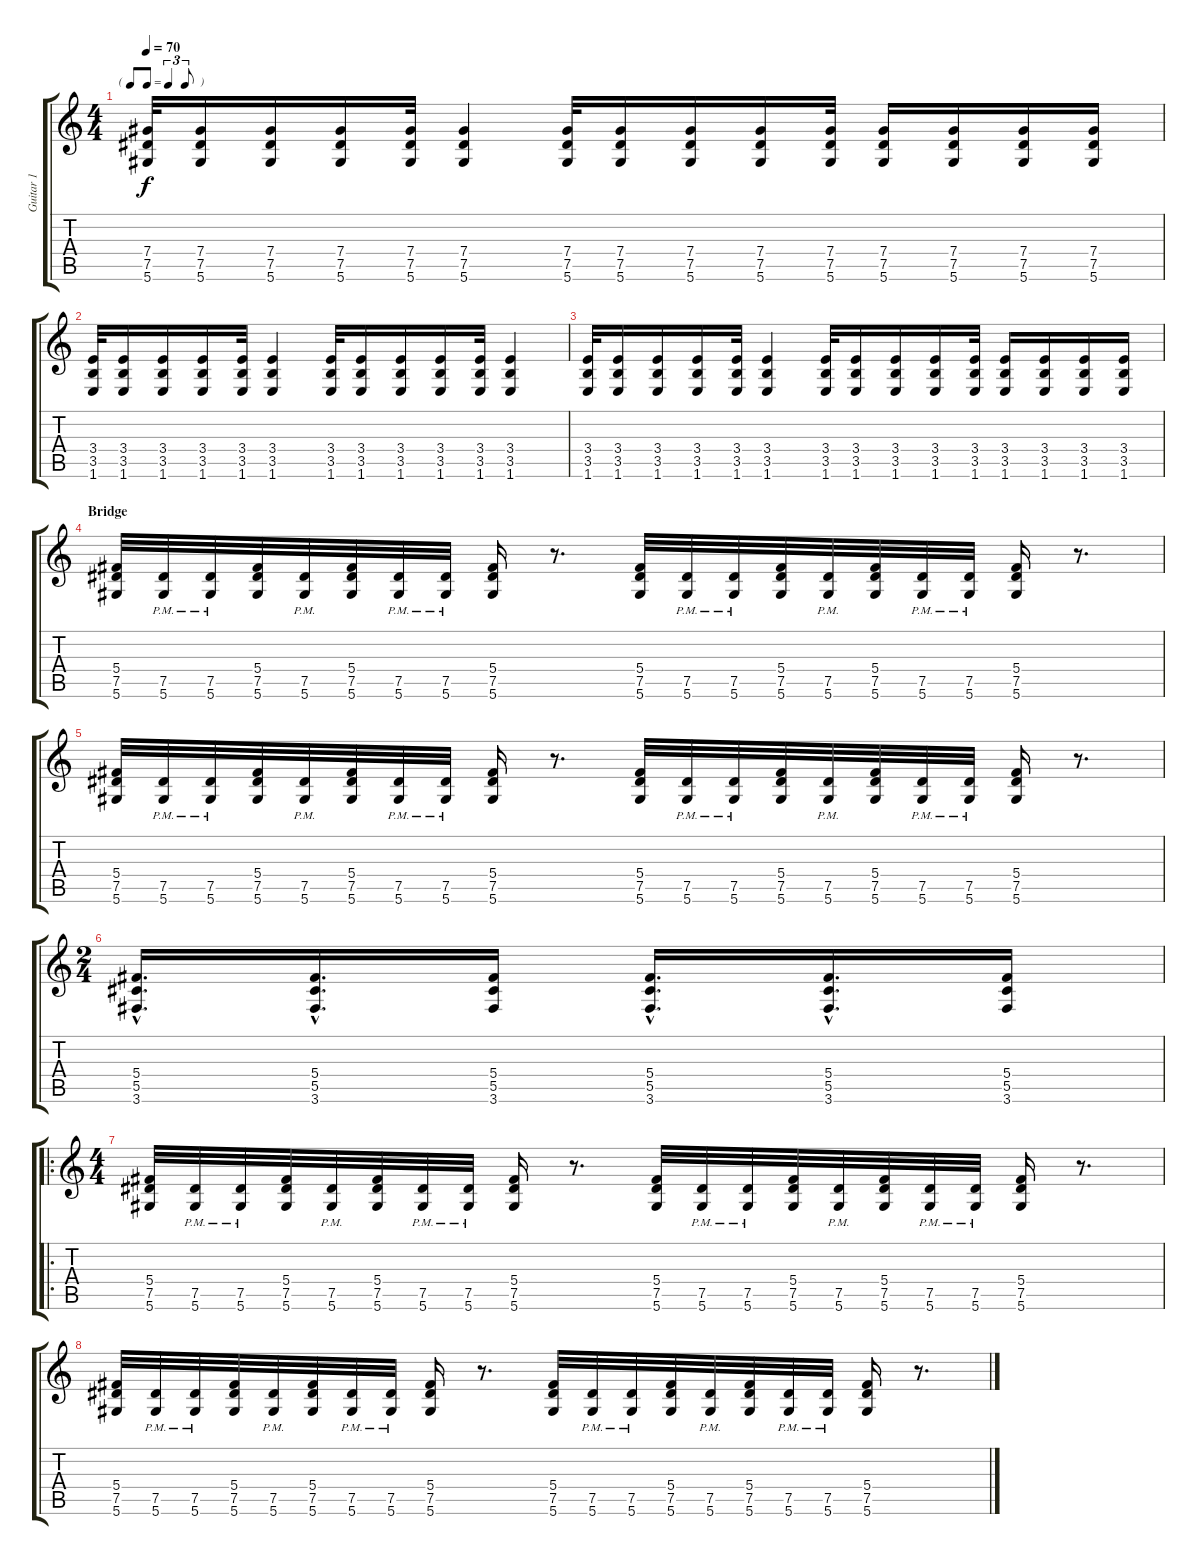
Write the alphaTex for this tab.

\track ("Guitar 1" "Guitar 1") {instrument distortionguitar}
\staff {score tabs}
\tuning (Eb4 Bb3 Gb3 Db3 Ab2 Eb2) {hide}
\ts (4 4)
\tf triplet8th
\tempo 70
\clef g2
\ks c
(7.4 7.5 5.6).32{dy f} (7.4 7.5 5.6).16 (7.4 7.5 5.6).16 (7.4 7.5 5.6).16 (7.4 7.5 5.6).32 (7.4 7.5 5.6).4 (7.4 7.5 5.6).32 (7.4 7.5 5.6).16 (7.4 7.5 5.6).16 (7.4 7.5 5.6).16 (7.4 7.5 5.6).32 (7.4 7.5 5.6).16 (7.4 7.5 5.6).16 (7.4 7.5 5.6).16 (7.4 7.5 5.6).16 |
(3.4 3.5 1.6).32 (3.4 3.5 1.6).16 (3.4 3.5 1.6).16 (3.4 3.5 1.6).16 (3.4 3.5 1.6).32 (3.4 3.5 1.6).4 (3.4 3.5 1.6).32 (3.4 3.5 1.6).16 (3.4 3.5 1.6).16 (3.4 3.5 1.6).16 (3.4 3.5 1.6).32 (3.4 3.5 1.6).4 |
(3.4 3.5 1.6).32 (3.4 3.5 1.6).16 (3.4 3.5 1.6).16 (3.4 3.5 1.6).16 (3.4 3.5 1.6).32 (3.4 3.5 1.6).4 (3.4 3.5 1.6).32 (3.4 3.5 1.6).16 (3.4 3.5 1.6).16 (3.4 3.5 1.6).16 (3.4 3.5 1.6).32 (3.4 3.5 1.6).16 (3.4 3.5 1.6).16 (3.4 3.5 1.6).16 (3.4 3.5 1.6).16 |
\section ("" "Bridge")
(5.4 7.5 5.6).32 (7.5{pm} 5.6).32 (7.5{pm} 5.6).32 (5.4 7.5 5.6).32 (7.5{pm} 5.6).32 (5.4 7.5 5.6).32 (7.5{pm} 5.6).32 (7.5{pm} 5.6).32 (5.4 7.5 5.6).16 r.8{d} (5.4 7.5 5.6).32 (7.5{pm} 5.6).32 (7.5{pm} 5.6).32 (5.4 7.5 5.6).32 (7.5{pm} 5.6).32 (5.4 7.5 5.6).32 (7.5{pm} 5.6).32 (7.5{pm} 5.6).32 (5.4 7.5 5.6).16 r.8{d} |
(5.4 7.5 5.6).32 (7.5{pm} 5.6).32 (7.5{pm} 5.6).32 (5.4 7.5 5.6).32 (7.5{pm} 5.6).32 (5.4 7.5 5.6).32 (7.5{pm} 5.6).32 (7.5{pm} 5.6).32 (5.4 7.5 5.6).16 r.8{d} (5.4 7.5 5.6).32 (7.5{pm} 5.6).32 (7.5{pm} 5.6).32 (5.4 7.5 5.6).32 (7.5{pm} 5.6).32 (5.4 7.5 5.6).32 (7.5{pm} 5.6).32 (7.5{pm} 5.6).32 (5.4 7.5 5.6).16 r.8{d} |
\ts (2 4)
(5.4{hac} 5.5{hac} 3.6{hac}).16{d} (5.4{hac} 5.5{hac} 3.6{hac}).16{d} (5.4 5.5 3.6).16 (5.4{hac} 5.5{hac} 3.6{hac}).16{d} (5.4{hac} 5.5{hac} 3.6{hac}).16{d} (5.4 5.5 3.6).16 |
\ro
\ts (4 4)
\section ("" "")
(5.4 7.5 5.6).32 (7.5{pm} 5.6).32 (7.5{pm} 5.6).32 (5.4 7.5 5.6).32 (7.5{pm} 5.6).32 (5.4 7.5 5.6).32 (7.5{pm} 5.6).32 (7.5{pm} 5.6).32 (5.4 7.5 5.6).16 r.8{d} (5.4 7.5 5.6).32 (7.5{pm} 5.6).32 (7.5{pm} 5.6).32 (5.4 7.5 5.6).32 (7.5{pm} 5.6).32 (5.4 7.5 5.6).32 (7.5{pm} 5.6).32 (7.5{pm} 5.6).32 (5.4 7.5 5.6).16 r.8{d} |
(5.4 7.5 5.6).32 (7.5{pm} 5.6).32 (7.5{pm} 5.6).32 (5.4 7.5 5.6).32 (7.5{pm} 5.6).32 (5.4 7.5 5.6).32 (7.5{pm} 5.6).32 (7.5{pm} 5.6).32 (5.4 7.5 5.6).16 r.8{d} (5.4 7.5 5.6).32 (7.5{pm} 5.6).32 (7.5{pm} 5.6).32 (5.4 7.5 5.6).32 (7.5{pm} 5.6).32 (5.4 7.5 5.6).32 (7.5{pm} 5.6).32 (7.5{pm} 5.6).32 (5.4 7.5 5.6).16 r.8{d}
